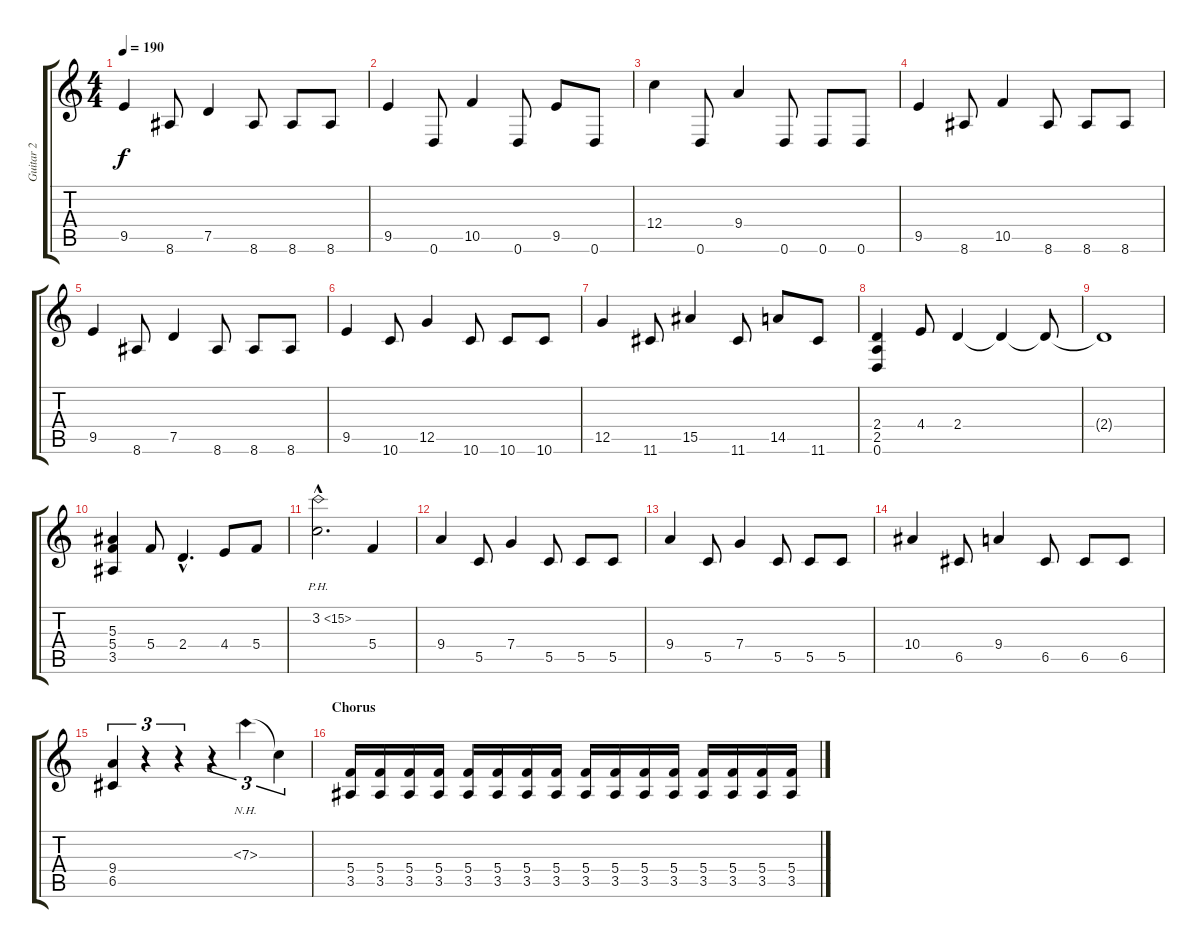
\track ("Guitar 2" "Guitar 2") {instrument distortionguitar}
\staff {score tabs}
\tuning (D4 A3 F3 C3 G2 D2) {hide}
\ts (4 4)
\tempo 190
\clef g2
\ks c
9.5.4{dy f} 8.6.8 7.5.4 8.6.8 8.6.8 8.6.8 |
9.5.4 0.6.8 10.5.4 0.6.8 9.5.8 0.6.8 |
12.4.4 0.6.8 9.4.4 0.6.8 0.6.8 0.6.8 |
9.5.4 8.6.8 10.5.4 8.6.8 8.6.8 8.6.8 |
9.5.4 8.6.8 7.5.4 8.6.8 8.6.8 8.6.8 |
9.5.4 10.6.8 12.5.4 10.6.8 10.6.8 10.6.8 |
12.5.4 11.6.8 15.5.4 11.6.8 14.5.8 11.6.8 |
(2.4 2.5 0.6).4 4.4.8 2.4.4 2.4{t}.4 2.4{t}.8 |
2.4{t}.1 |
(5.3 5.4 3.5).4 5.4.8 2.4{hac}.4{d} 4.4.8 5.4.8 |
3.2{ph 12 hac}.2{d} 5.4.4 |
9.4.4 5.5.8 7.4.4 5.5.8 5.5.8 5.5.8 |
9.4.4 5.5.8 7.4.4 5.5.8 5.5.8 5.5.8 |
10.4.4 6.5.8 9.4.4 6.5.8 6.5.8 6.5.8 |
(9.4 6.5).4{tu (3 2)} r.4{tu (3 2)} r.4{tu (3 2)} r.4{tu (3 2)} 7.3{nh}.4{tu (3 2)} 7.3{t}.4{tu (3 2)} |
\section ("" "Chorus")
(5.4 3.5).16 (5.4 3.5).16 (5.4 3.5).16 (5.4 3.5).16 (5.4 3.5).16 (5.4 3.5).16 (5.4 3.5).16 (5.4 3.5).16 (5.4 3.5).16 (5.4 3.5).16 (5.4 3.5).16 (5.4 3.5).16 (5.4 3.5).16 (5.4 3.5).16 (5.4 3.5).16 (5.4 3.5).16
